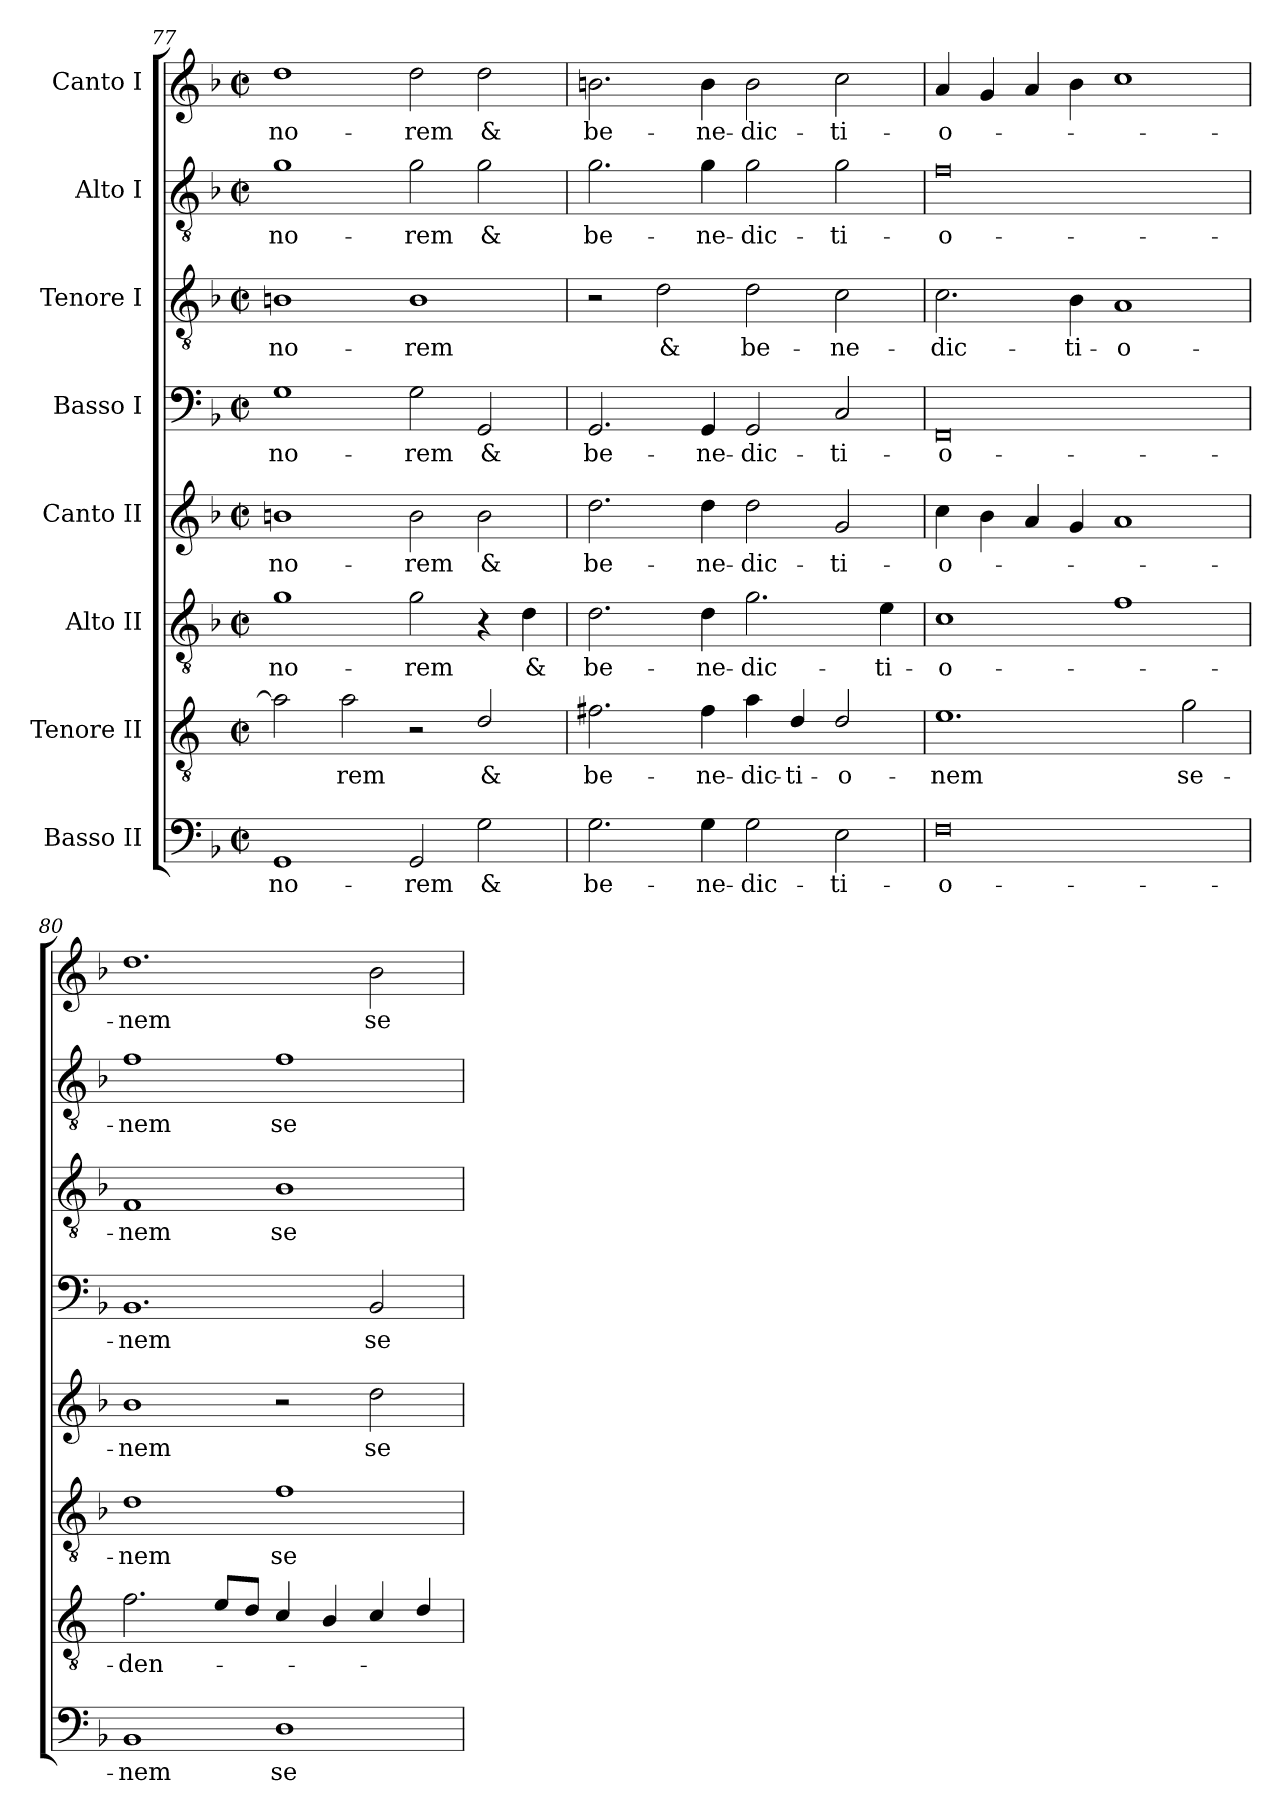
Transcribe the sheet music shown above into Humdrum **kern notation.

**kern	**text	**kern	**text	**kern	**text	**kern	**text	**kern	**text	**kern	**text	**kern	**text	**kern	**text
*part8	*part8	*part7	*part7	*part6	*part6	*part5	*part5	*part4	*part4	*part3	*part3	*part2	*part2	*part1	*part1
*staff8	*staff8	*staff7	*staff7	*staff6	*staff6	*staff5	*staff5	*staff4	*staff4	*staff3	*staff3	*staff2	*staff2	*staff1	*staff1
*I"Basso II	*	*I"Tenore II	*	*I"Alto II	*	*I"Canto II	*	*I"Basso I	*	*I"Tenore I	*	*I"Alto I	*	*I"Canto I	*
*clefF4	*	*clefGv2	*	*clefGv2	*	*clefG2	*	*clefF4	*	*clefGv2	*	*clefGv2	*	*clefG2	*
*	*	*ITrd4c7	*	*	*	*	*	*	*	*	*	*	*	*	*
*k[b-]	*	*k[b-]	*	*k[b-]	*	*k[b-]	*	*k[b-]	*	*k[b-]	*	*k[b-]	*	*k[b-]	*
*d:	*	*d:	*	*d:	*	*d:	*	*d:	*	*d:	*	*d:	*	*d:	*
*M2/2	*	*M2/2	*	*M2/2	*	*M2/2	*	*M2/2	*	*M2/2	*	*M2/2	*	*M2/2	*
*met(c|)	*	*met(c|)	*	*met(c|)	*	*met(c|)	*	*met(c|)	*	*met(c|)	*	*met(c|)	*	*met(c|)	*
=77	=77	=77	=77	=77	=77	=77	=77	=77	=77	=77	=77	=77	=77	=77	=77
!	!LO:LY:b	!	!	!	!LO:LY:b	!	!LO:LY:b	!	!LO:LY:b	!	!LO:LY:b	!	!LO:LY:b	!	!LO:LY:b
1GG	-no-	2d\]	.	1g	-no-	1bn	-no-	1G	-no-	1Bn	-no-	1g	-no-	1dd	-no-
!	!	!	!LO:LY:b	!	!	!	!	!	!	!	!	!	!	!	!
.	.	2d\	-rem	.	.	.	.	.	.	.	.	.	.	.	.
!	!LO:LY:b	!	!	!	!LO:LY:b	!	!LO:LY:b	!	!LO:LY:b	!	!LO:LY:b	!	!LO:LY:b	!	!LO:LY:b
2GG/	-rem	2r	.	2g\	-rem	2b\	-rem	2G\	-rem	1B	-rem	2g\	-rem	2dd\	-rem
!	!LO:LY:b	!	!LO:LY:b	!	!	!	!LO:LY:b	!	!LO:LY:b	!	!	!	!LO:LY:b	!	!LO:LY:b
2G\	&	2G/	&	4r	.	2b\	&	2GG/	&	.	.	2g\	&	2dd\	&
!	!	!	!	!	!LO:LY:b	!	!	!	!	!	!	!	!	!	!
.	.	.	.	4d\	&	.	.	.	.	.	.	.	.	.	.
=78	=78	=78	=78	=78	=78	=78	=78	=78	=78	=78	=78	=78	=78	=78	=78
!	!LO:LY:b	!	!LO:LY:b	!	!LO:LY:b	!	!LO:LY:b	!	!LO:LY:b	!	!	!	!LO:LY:b	!	!LO:LY:b
2.G\	be-	2.Bn\	be-	2.d\	be-	2.dd\	be-	2.GG/	be-	2r	.	2.g\	be-	2.bn\	be-
!	!	!	!	!	!	!	!	!	!	!	!LO:LY:b	!	!	!	!
.	.	.	.	.	.	.	.	.	.	2d\	&	.	.	.	.
!	!LO:LY:b	!	!LO:LY:b	!	!LO:LY:b	!	!LO:LY:b	!	!LO:LY:b	!	!	!	!LO:LY:b	!	!LO:LY:b
4G\	-ne-	4B\	-ne-	4d\	-ne-	4dd\	-ne-	4GG/	-ne-	.	.	4g\	-ne-	4b\	-ne-
!	!LO:LY:b	!	!LO:LY:b	!	!LO:LY:b	!	!LO:LY:b	!	!LO:LY:b	!	!LO:LY:b	!	!LO:LY:b	!	!LO:LY:b
2G\	-dic-	4d\	-dic-	2.g\	-dic-	2dd\	-dic-	2GG/	-dic-	2d\	be-	2g\	-dic-	2b\	-dic-
!	!	!	!LO:LY:b	!	!	!	!	!	!	!	!	!	!	!	!
.	.	4G/	-ti-	.	.	.	.	.	.	.	.	.	.	.	.
!	!LO:LY:b	!	!LO:LY:b	!	!	!	!LO:LY:b	!	!LO:LY:b	!	!LO:LY:b	!	!LO:LY:b	!	!LO:LY:b
2E\	-ti-	2G/	-o-	.	.	2g/	-ti-	2C/	-ti-	2c\	-ne-	2g\	-ti-	2cc\	-ti-
!	!	!	!	!	!LO:LY:b	!	!	!	!	!	!	!	!	!	!
.	.	.	.	4e\	-ti-	.	.	.	.	.	.	.	.	.	.
=79	=79	=79	=79	=79	=79	=79	=79	=79	=79	=79	=79	=79	=79	=79	=79
!	!LO:LY:b	!	!LO:LY:b	!	!LO:LY:b	!	!LO:LY:b	!	!LO:LY:b	!	!LO:LY:b	!	!LO:LY:b	!	!LO:LY:b
0F	-o-	1.A	-nem	1c	-o-	4cc\	-o-	0FF	-o-	2.c\	-dic-	0f	-o-	4a/	-o-
.	.	.	.	.	.	4b-\	.	.	.	.	.	.	.	4g/	.
.	.	.	.	.	.	4a/	.	.	.	.	.	.	.	4a/	.
!	!	!	!	!	!	!	!	!	!	!	!LO:LY:b	!	!	!	!
.	.	.	.	.	.	4g/	.	.	.	4B-\	-ti-	.	.	4b-\	.
!	!	!	!	!	!	!	!	!	!	!	!LO:LY:b	!	!	!	!
.	.	.	.	1f	.	1a	.	.	.	1A	-o-	.	.	1cc	.
!	!	!	!LO:LY:b	!	!	!	!	!	!	!	!	!	!	!	!
.	.	2c\	se-	.	.	.	.	.	.	.	.	.	.	.	.
=80	=80	=80	=80	=80	=80	=80	=80	=80	=80	=80	=80	=80	=80	=80	=80
!	!LO:LY:b	!	!LO:LY:b	!	!LO:LY:b	!	!LO:LY:b	!	!LO:LY:b	!	!LO:LY:b	!	!LO:LY:b	!	!LO:LY:b
1BB-	-nem	2.B-\	-den-	1d	-nem	1b-	-nem	1.BB-	-nem	1F	-nem	1f	-nem	1.dd	-nem
.	.	8A/L	.	.	.	.	.	.	.	.	.	.	.	.	.
.	.	8G/J	.	.	.	.	.	.	.	.	.	.	.	.	.
!	!LO:LY:b	!	!	!	!LO:LY:b	!	!	!	!	!	!LO:LY:b	!	!LO:LY:b	!	!
1D	se-	4F/	.	1f	se-	2r	.	.	.	1B-	se-	1f	se-	.	.
.	.	4E/	.	.	.	.	.	.	.	.	.	.	.	.	.
!	!	!	!	!	!	!	!LO:LY:b	!	!LO:LY:b	!	!	!	!	!	!LO:LY:b
.	.	4F/	.	.	.	2dd\	se-	2BB-/	se-	.	.	.	.	2b-\	se-
.	.	4G/	.	.	.	.	.	.	.	.	.	.	.	.	.
=	=	=	=	=	=	=	=	=	=	=	=	=	=	=	=
*-	*-	*-	*-	*-	*-	*-	*-	*-	*-	*-	*-	*-	*-	*-	*-
